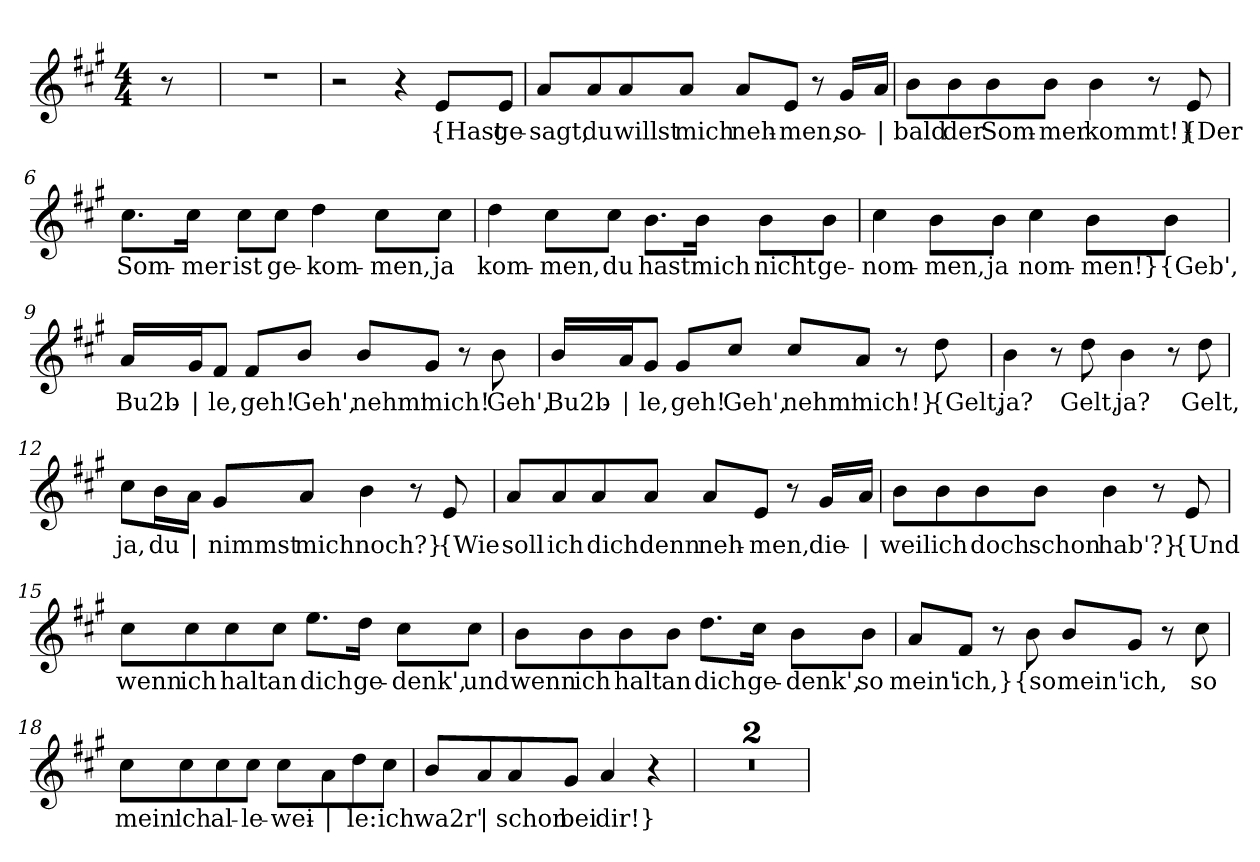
**kern	**text
*part1	*part1
*staff1	*staff1
*clefG2	*
*k[f#c#g#]	*
*M4/4	*
=1	=1
8r	.
=2	=2
1r	.
=3	=3
2r	.
4r	.
!	!LO:LY:b
8e/L	{Hast
!	!LO:LY:b
8e/J	ge-
=4	=4
!	!LO:LY:b
8a/L	-sagt,
!	!LO:LY:b
8a/	du
!	!LO:LY:b
8a/	willst
!	!LO:LY:b
8a/J	mich
!	!LO:LY:b
8a/L	neh-
!	!LO:LY:b
8e/J	-men,
8r	.
!	!LO:LY:b
16g#/LL	so-
!	!LO:LY:b
16a/JJ	|
=5	=5
!	!LO:LY:b
8b\L	-bald
!	!LO:LY:b
8b\	der
!	!LO:LY:b
8b\	Som-
!	!LO:LY:b
8b\J	-mer
!	!LO:LY:b
4b\	kommt!}
8r	.
!	!LO:LY:b
8e/	{Der
!!LO:LB:g=z
=6	=6
!	!LO:LY:b
8.cc#\L	Som-
!	!LO:LY:b
16cc#\Jk	-mer
!	!LO:LY:b
8cc#\L	ist
!	!LO:LY:b
8cc#\J	ge-
!	!LO:LY:b
4dd\	-kom-
!	!LO:LY:b
8cc#\L	-men,
!	!LO:LY:b
8cc#\J	ja
=7	=7
!	!LO:LY:b
4dd\	kom-
!	!LO:LY:b
8cc#\L	-men,
!	!LO:LY:b
8cc#\J	du
!	!LO:LY:b
8.b\L	hast
!	!LO:LY:b
16b\Jk	mich
!	!LO:LY:b
8b\L	nicht
!	!LO:LY:b
8b\J	ge-
!!LO:LB:g=z
=8	=8
!	!LO:LY:b
4cc#\	-nom-
!	!LO:LY:b
8b\L	-men,
!	!LO:LY:b
8b\J	ja
!	!LO:LY:b
4cc#\	nom-
!	!LO:LY:b
8b\L	-men!}
!	!LO:LY:b
8b\J	{Geb',
=9	=9
!	!LO:LY:b
16a/LL	Bu2b-
!	!LO:LY:b
16g#/J	|
!	!LO:LY:b
8f#/J	-le,
!	!LO:LY:b
8f#/L	geh!
!	!LO:LY:b
8b/J	Geh',
!	!LO:LY:b
8b/L	nehm'
!	!LO:LY:b
8g#/J	mich!
8r	.
!	!LO:LY:b
8b\	Geh',
!!LO:LB:g=z
=10	=10
!	!LO:LY:b
16b/LL	Bu2b-
!	!LO:LY:b
16a/J	|
!	!LO:LY:b
8g#/J	-le,
!	!LO:LY:b
8g#/L	geh!
!	!LO:LY:b
8cc#/J	Geh',
!	!LO:LY:b
8cc#/L	nehm'
!	!LO:LY:b
8a/J	mich!}
8r	.
!	!LO:LY:b
8dd\	{Gelt,
=11	=11
!	!LO:LY:b
4b\	ja?
8r	.
!	!LO:LY:b
8dd\	Gelt,
!	!LO:LY:b
4b\	ja?
8r	.
!	!LO:LY:b
8dd\	Gelt,
=12	=12
!	!LO:LY:b
8cc#\L	ja,
!	!LO:LY:b
16b\L	du
!	!LO:LY:b
16a\JJ	|
!	!LO:LY:b
8g#/L	nimmst
!	!LO:LY:b
8a/J	mich
!	!LO:LY:b
4b\	noch?}
8r	.
!	!LO:LY:b
8e/	{Wie
!!LO:LB:g=z
=13	=13
!	!LO:LY:b
8a/L	soll
!	!LO:LY:b
8a/	ich
!	!LO:LY:b
8a/	dich
!	!LO:LY:b
8a/J	denn
!	!LO:LY:b
8a/L	neh-
!	!LO:LY:b
8e/J	-men,
8r	.
!	!LO:LY:b
16g#/LL	die-
!	!LO:LY:b
16a/JJ	|
=14	=14
!	!LO:LY:b
8b\L	-weil
!	!LO:LY:b
8b\	ich
!	!LO:LY:b
8b\	doch
!	!LO:LY:b
8b\J	schon
!	!LO:LY:b
4b\	hab'?}
8r	.
!	!LO:LY:b
8e/	{Und
!!LO:LB:g=z
=15	=15
!	!LO:LY:b
8cc#\L	wenn
!	!LO:LY:b
8cc#\	ich
!	!LO:LY:b
8cc#\	halt
!	!LO:LY:b
8cc#\J	an
!	!LO:LY:b
8.ee\L	dich
!	!LO:LY:b
16dd\Jk	ge-
!	!LO:LY:b
8cc#\L	-denk',
!	!LO:LY:b
8cc#\J	und
=16	=16
!	!LO:LY:b
8b\L	wenn
!	!LO:LY:b
8b\	ich
!	!LO:LY:b
8b\	halt
!	!LO:LY:b
8b\J	an
!	!LO:LY:b
8.dd\L	dich
!	!LO:LY:b
16cc#\Jk	ge-
!	!LO:LY:b
8b\L	-denk',
!	!LO:LY:b
8b\J	so
!!LO:LB:g=z
=17	=17
!	!LO:LY:b
8a/L	mein'
!	!LO:LY:b
8f#/J	ich,}
8r	.
!	!LO:LY:b
8b\	{so
!	!LO:LY:b
8b/L	mein'
!	!LO:LY:b
8g#/J	ich,
8r	.
!	!LO:LY:b
8cc#\	so
=18	=18
!	!LO:LY:b
8cc#\L	mein'
!	!LO:LY:b
8cc#\	ich
!	!LO:LY:b
8cc#\	al-
!	!LO:LY:b
8cc#\J	-le-
!	!LO:LY:b
8cc#\L	-wei-
!	!LO:LY:b
8a\	|
!	!LO:LY:b
8dd\	-le:
!	!LO:LY:b
8cc#\J	ich
=19	=19
!	!LO:LY:b
8b/L	wa2r'
!	!LO:LY:b
8a/	|
!	!LO:LY:b
8a/	schon
!	!LO:LY:b
8g#/J	bei
!	!LO:LY:b
4a/	dir!}
4r	.
=20	=20
1r	.
=21	=21
1r	.
=	=
*-	*-
